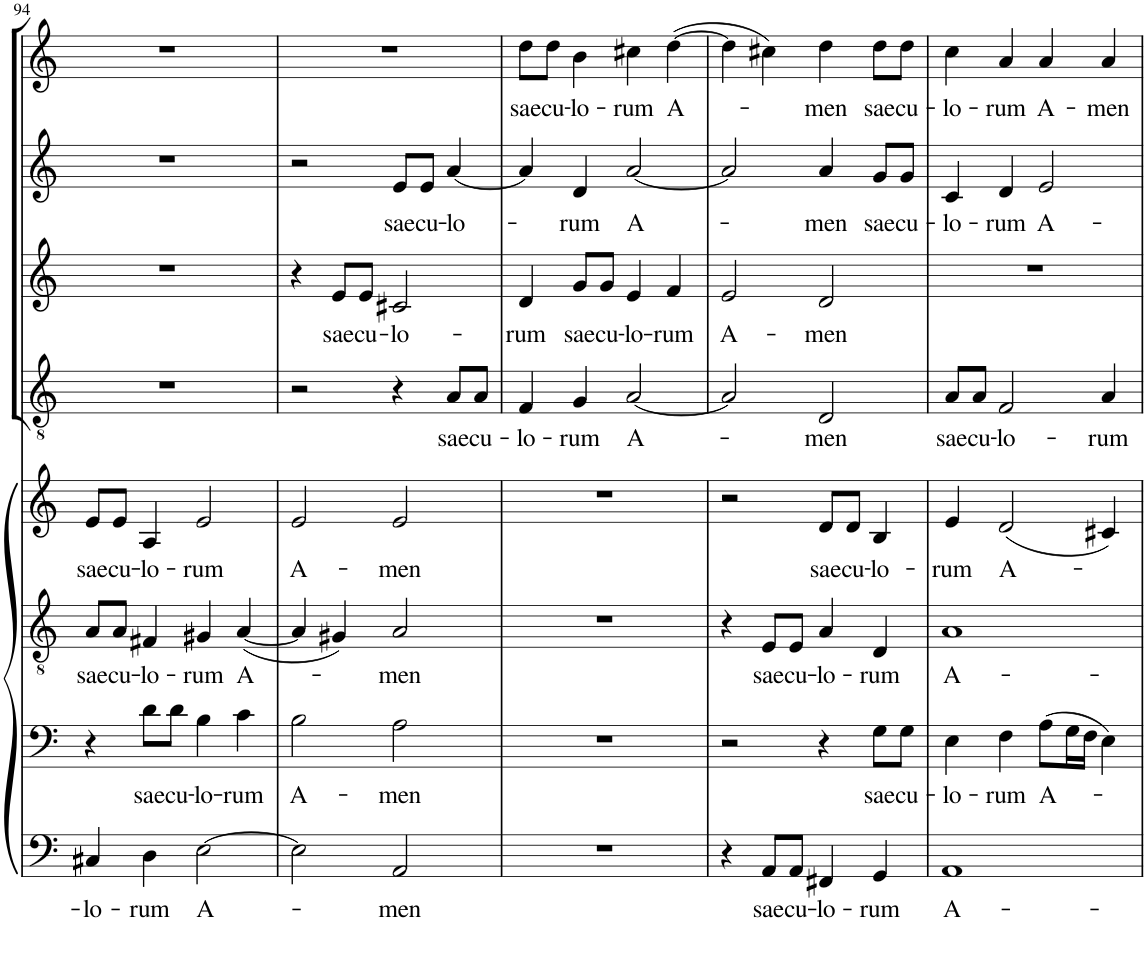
**kern	**text	**kern	**text	**kern	**text	**kern	**text	**kern	**text	**kern	**text	**kern	**text	**kern	**text
*part8	*part8	*part7	*part7	*part6	*part6	*part5	*part5	*part4	*part4	*part3	*part3	*part2	*part2	*part1	*part1
*staff8	*staff8	*staff7	*staff7	*staff6	*staff6	*staff5	*staff5	*staff4	*staff4	*staff3	*staff3	*staff2	*staff2	*staff1	*staff1
*I"Bass 2	*	*I"Bass 1	*	*I"Tenor	*	*I"Alto	*	*I"Tenor	*	*I"Alto	*	*I"Soprano 2	*	*I"Soprano 1	*
!!LO:PB:g=z
*clefF4	*	*clefF4	*	*clefGv2	*	*clefG2	*	*clefGv2	*	*clefG2	*	*clefG2	*	*clefG2	*
*k[]	*	*k[]	*	*k[]	*	*k[]	*	*k[]	*	*k[]	*	*k[]	*	*k[]	*
*M4/4	*	*M4/4	*	*M4/4	*	*M4/4	*	*M4/4	*	*M4/4	*	*M4/4	*	*M4/4	*
*met(c)	*	*met(c)	*	*met(c)	*	*met(c)	*	*met(c)	*	*met(c)	*	*met(c)	*	*met(c)	*
=94	=94	=94	=94	=94	=94	=94	=94	=94	=94	=94	=94	=94	=94	=94	=94
!	!LO:LY:b	!	!	!	!LO:LY:b	!	!LO:LY:b	!	!	!	!	!	!	!	!
4C#X/	-lo-	4r	.	8A/L	sae-	8e/L	sae-	1r	.	1r	.	1r	.	1r	.
!	!	!	!	!	!LO:LY:b	!	!LO:LY:b	!	!	!	!	!	!	!	!
.	.	.	.	8A/J	-cu-	8e/J	-cu-	.	.	.	.	.	.	.	.
!	!LO:LY:b	!	!LO:LY:b	!	!LO:LY:b	!	!LO:LY:b	!	!	!	!	!	!	!	!
4D\	-rum	8d\L	sae-	4F#X/	-lo-	4A/	-lo-	.	.	.	.	.	.	.	.
!	!	!	!LO:LY:b	!	!	!	!	!	!	!	!	!	!	!	!
.	.	8d\J	-cu-	.	.	.	.	.	.	.	.	.	.	.	.
!	!LO:LY:b	!	!LO:LY:b	!	!LO:LY:b	!	!LO:LY:b	!	!	!	!	!	!	!	!
[2E\	A-	4B\	-lo-	4G#X/	-rum	2e/	-rum	.	.	.	.	.	.	.	.
!	!	!	!LO:LY:b	!	!LO:LY:b	!	!	!	!	!	!	!	!	!	!
.	.	4c\	-rum	([4A/	A-	.	.	.	.	.	.	.	.	.	.
=95	=95	=95	=95	=95	=95	=95	=95	=95	=95	=95	=95	=95	=95	=95	=95
!	!	!	!LO:LY:b	!	!	!	!LO:LY:b	!	!	!	!	!	!	!	!
2E\]	.	2B\	A-	4A/]	.	2e/	A-	2r	.	4r	.	2r	.	1r	.
!	!	!	!	!	!	!	!	!	!	!	!LO:LY:b	!	!	!	!
.	.	.	.	4G#X/)	.	.	.	.	.	8e/L	sae-	.	.	.	.
!	!	!	!	!	!	!	!	!	!	!	!LO:LY:b	!	!	!	!
.	.	.	.	.	.	.	.	.	.	8e/J	-cu-	.	.	.	.
!	!LO:LY:b	!	!LO:LY:b	!	!LO:LY:b	!	!LO:LY:b	!	!	!	!LO:LY:b	!	!LO:LY:b	!	!
2AA/	-men	2A\	-men	2A/	-men	2e/	-men	4r	.	2c#X/	-lo-	8e/L	sae-	.	.
!	!	!	!	!	!	!	!	!	!	!	!	!	!LO:LY:b	!	!
.	.	.	.	.	.	.	.	.	.	.	.	8e/J	-cu-	.	.
!	!	!	!	!	!	!	!	!	!LO:LY:b	!	!	!	!LO:LY:b	!	!
.	.	.	.	.	.	.	.	8A/L	sae-	.	.	[4a/	-lo-	.	.
!	!	!	!	!	!	!	!	!	!LO:LY:b	!	!	!	!	!	!
.	.	.	.	.	.	.	.	8A/J	-cu-	.	.	.	.	.	.
=96	=96	=96	=96	=96	=96	=96	=96	=96	=96	=96	=96	=96	=96	=96	=96
!	!	!	!	!	!	!	!	!	!LO:LY:b	!	!LO:LY:b	!	!	!	!LO:LY:b
1r	.	1r	.	1r	.	1r	.	4F/	-lo-	4d/	-rum	4a/]	.	8dd\L	sae-
!	!	!	!	!	!	!	!	!	!	!	!	!	!	!	!LO:LY:b
.	.	.	.	.	.	.	.	.	.	.	.	.	.	8dd\J	-cu-
!	!	!	!	!	!	!	!	!	!LO:LY:b	!	!LO:LY:b	!	!LO:LY:b	!	!LO:LY:b
.	.	.	.	.	.	.	.	4G/	-rum	8g/L	sae-	4d/	-rum	4b\	-lo-
!	!	!	!	!	!	!	!	!	!	!	!LO:LY:b	!	!	!	!
.	.	.	.	.	.	.	.	.	.	8g/J	-cu-	.	.	.	.
!	!	!	!	!	!	!	!	!	!LO:LY:b	!	!LO:LY:b	!	!LO:LY:b	!	!LO:LY:b
.	.	.	.	.	.	.	.	[2A/	A-	4e/	-lo-	[2a/	A-	4cc#X\	-rum
!	!	!	!	!	!	!	!	!	!	!	!LO:LY:b	!	!	!	!LO:LY:b
.	.	.	.	.	.	.	.	.	.	4f/	-rum	.	.	([4dd\	A-
=97	=97	=97	=97	=97	=97	=97	=97	=97	=97	=97	=97	=97	=97	=97	=97
!	!	!	!	!	!	!	!	!	!	!	!LO:LY:b	!	!	!	!
4r	.	2r	.	4r	.	2r	.	2A/]	.	2e/	A-	2a/]	.	4dd\]	.
!	!LO:LY:b	!	!	!	!LO:LY:b	!	!	!	!	!	!	!	!	!	!
8AA/L	sae-	.	.	8E/L	sae-	.	.	.	.	.	.	.	.	4cc#X\)	.
!	!LO:LY:b	!	!	!	!LO:LY:b	!	!	!	!	!	!	!	!	!	!
8AA/J	-cu-	.	.	8E/J	-cu-	.	.	.	.	.	.	.	.	.	.
!	!LO:LY:b	!	!	!	!LO:LY:b	!	!LO:LY:b	!	!LO:LY:b	!	!LO:LY:b	!	!LO:LY:b	!	!LO:LY:b
4FF#X/	-lo-	4r	.	4A/	-lo-	8d/L	sae-	2D/	-men	2d/	-men	4a/	-men	4dd\	-men
!	!	!	!	!	!	!	!LO:LY:b	!	!	!	!	!	!	!	!
.	.	.	.	.	.	8d/J	-cu-	.	.	.	.	.	.	.	.
!	!LO:LY:b	!	!LO:LY:b	!	!LO:LY:b	!	!LO:LY:b	!	!	!	!	!	!LO:LY:b	!	!LO:LY:b
4GG/	-rum	8G\L	sae-	4D/	-rum	4B/	-lo-	.	.	.	.	8g/L	sae-	8dd\L	sae-
!	!	!	!LO:LY:b	!	!	!	!	!	!	!	!	!	!LO:LY:b	!	!LO:LY:b
.	.	8G\J	-cu-	.	.	.	.	.	.	.	.	8g/J	-cu-	8dd\J	-cu-
=98	=98	=98	=98	=98	=98	=98	=98	=98	=98	=98	=98	=98	=98	=98	=98
!	!LO:LY:b	!	!LO:LY:b	!	!LO:LY:b	!	!LO:LY:b	!	!LO:LY:b	!	!	!	!LO:LY:b	!	!LO:LY:b
1AA	A-	4E\	-lo-	1A	A-	4e/	-rum	8A/L	sae-	1r	.	4c/	-lo-	4cc\	-lo-
!	!	!	!	!	!	!	!	!	!LO:LY:b	!	!	!	!	!	!
.	.	.	.	.	.	.	.	8A/J	-cu-	.	.	.	.	.	.
!	!	!	!LO:LY:b	!	!	!	!LO:LY:b	!	!LO:LY:b	!	!	!	!LO:LY:b	!	!LO:LY:b
.	.	4F\	-rum	.	.	(2d/	A-	2F/	-lo-	.	.	4d/	-rum	4a/	-rum
!	!	!	!LO:LY:b	!	!	!	!	!	!	!	!	!	!LO:LY:b	!	!LO:LY:b
.	.	(8A\L	A-	.	.	.	.	.	.	.	.	2e/	A-	4a/	A-
.	.	16G\L	.	.	.	.	.	.	.	.	.	.	.	.	.
.	.	16F\JJ	.	.	.	.	.	.	.	.	.	.	.	.	.
!	!	!	!	!	!	!	!	!	!LO:LY:b	!	!	!	!	!	!LO:LY:b
.	.	4E\)	.	.	.	4c#X/)	.	4A/	-rum	.	.	.	.	4a/	-men
=	=	=	=	=	=	=	=	=	=	=	=	=	=	=	=
*-	*-	*-	*-	*-	*-	*-	*-	*-	*-	*-	*-	*-	*-	*-	*-
